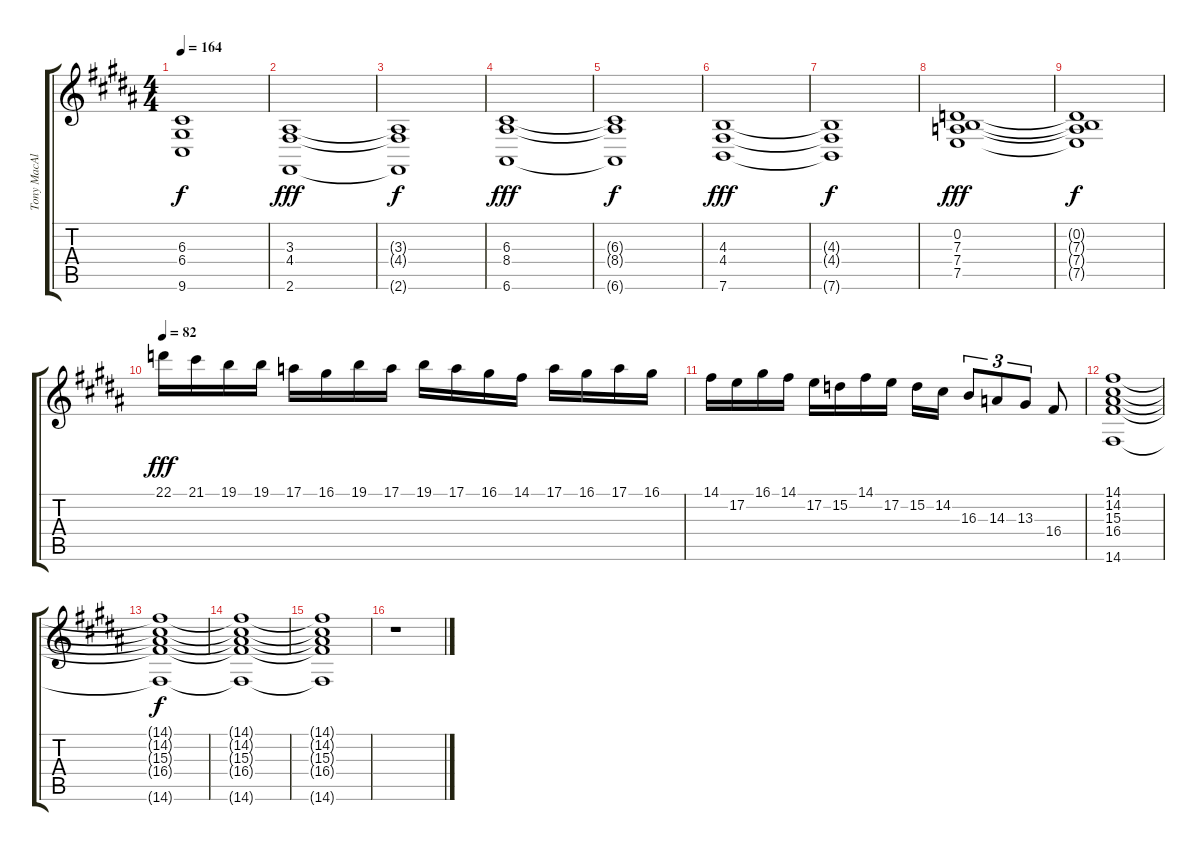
\track ("Tony MacAlpine" "Tony MacAl") {instrument stringensemble1}
\staff {score tabs}
\tuning (E4 B3 G3 D3 A2 E2) {hide}
\ts (4 4)
\tempo 164
\clef g2
\ks b
(6.3{t} 6.4{t} 9.6{t}).1{dy f} |
(3.3 4.4 2.6).1{dy fff} |
(3.3{t} 4.4{t} 2.6{t}).1{dy f} |
(6.3 8.4 6.6).1{dy fff} |
(6.3{t} 8.4{t} 6.6{t}).1{dy f} |
(4.3 4.4 7.6).1{dy fff} |
(4.3{t} 4.4{t} 7.6{t}).1{dy f} |
(0.2 7.3 7.4 7.5).1{dy fff} |
(0.2{t} 7.3{t} 7.4{t} 7.5{t}).1{dy f} |
\tempo 82
22.1.16{dy fff instrument electricpiano1} 21.1.16 19.1.16 19.1.16 17.1.16 16.1.16 19.1.16 17.1.16 19.1.16 17.1.16 16.1.16 14.1.16 17.1.16 16.1.16 17.1.16 16.1.16 |
14.1.16 17.2.16 16.1.16 14.1.16 17.2.16 15.2.16 14.1.16 17.2.16 15.2.16 14.2.16 16.3.8{tu (3 2)} 14.3.8{tu (3 2)} 13.3.8{tu (3 2)} 16.4.8 |
(14.1 14.2 15.3 16.4 14.6).1 |
(14.1{t} 14.2{t} 15.3{t} 16.4{t} 14.6{t}).1{dy f} |
(14.1{t} 14.2{t} 15.3{t} 16.4{t} 14.6{t}).1 |
(14.1{t} 14.2{t} 15.3{t} 16.4{t} 14.6{t}).1 |
r.1
